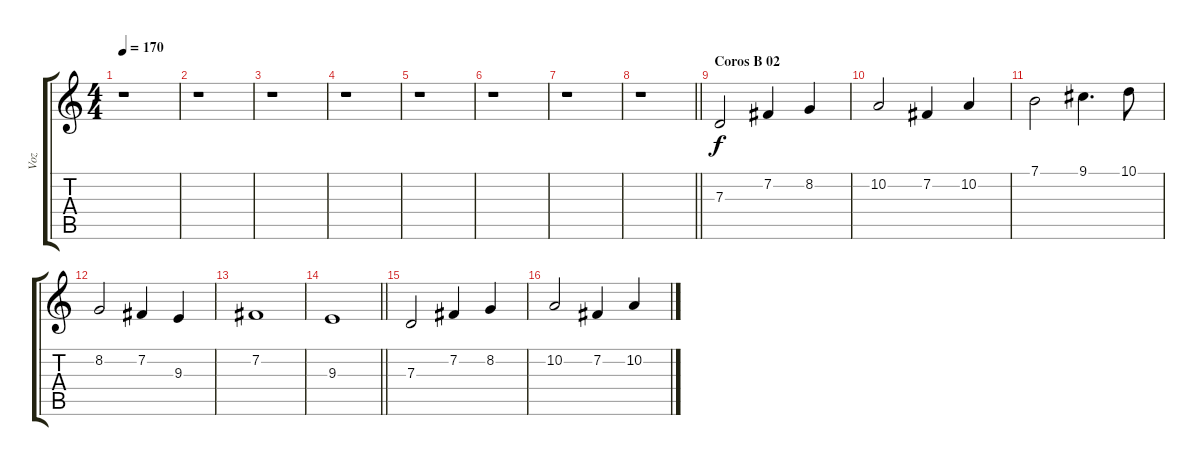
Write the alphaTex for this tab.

\track ("Voz" "Voz") {instrument clarinet}
\staff {score tabs}
\tuning (E4 B3 G3 D3 A2 E2) {hide}
\ts (4 4)
\tempo 170
\clef g2
\ks c
r.1{dy f} |
r.1 |
r.1 |
r.1 |
r.1 |
r.1 |
r.1 |
\barLineRight lightlight
r.1 |
\section ("" "Coros B 02")
7.3.2 7.2.4 8.2.4 |
10.2.2 7.2.4 10.2.4 |
7.1.2 9.1.4{d} 10.1.8 |
8.2.2 7.2.4 9.3.4 |
7.2.1 |
\barLineRight lightlight
9.3.1 |
7.3.2 7.2.4 8.2.4 |
10.2.2 7.2.4 10.2.4
